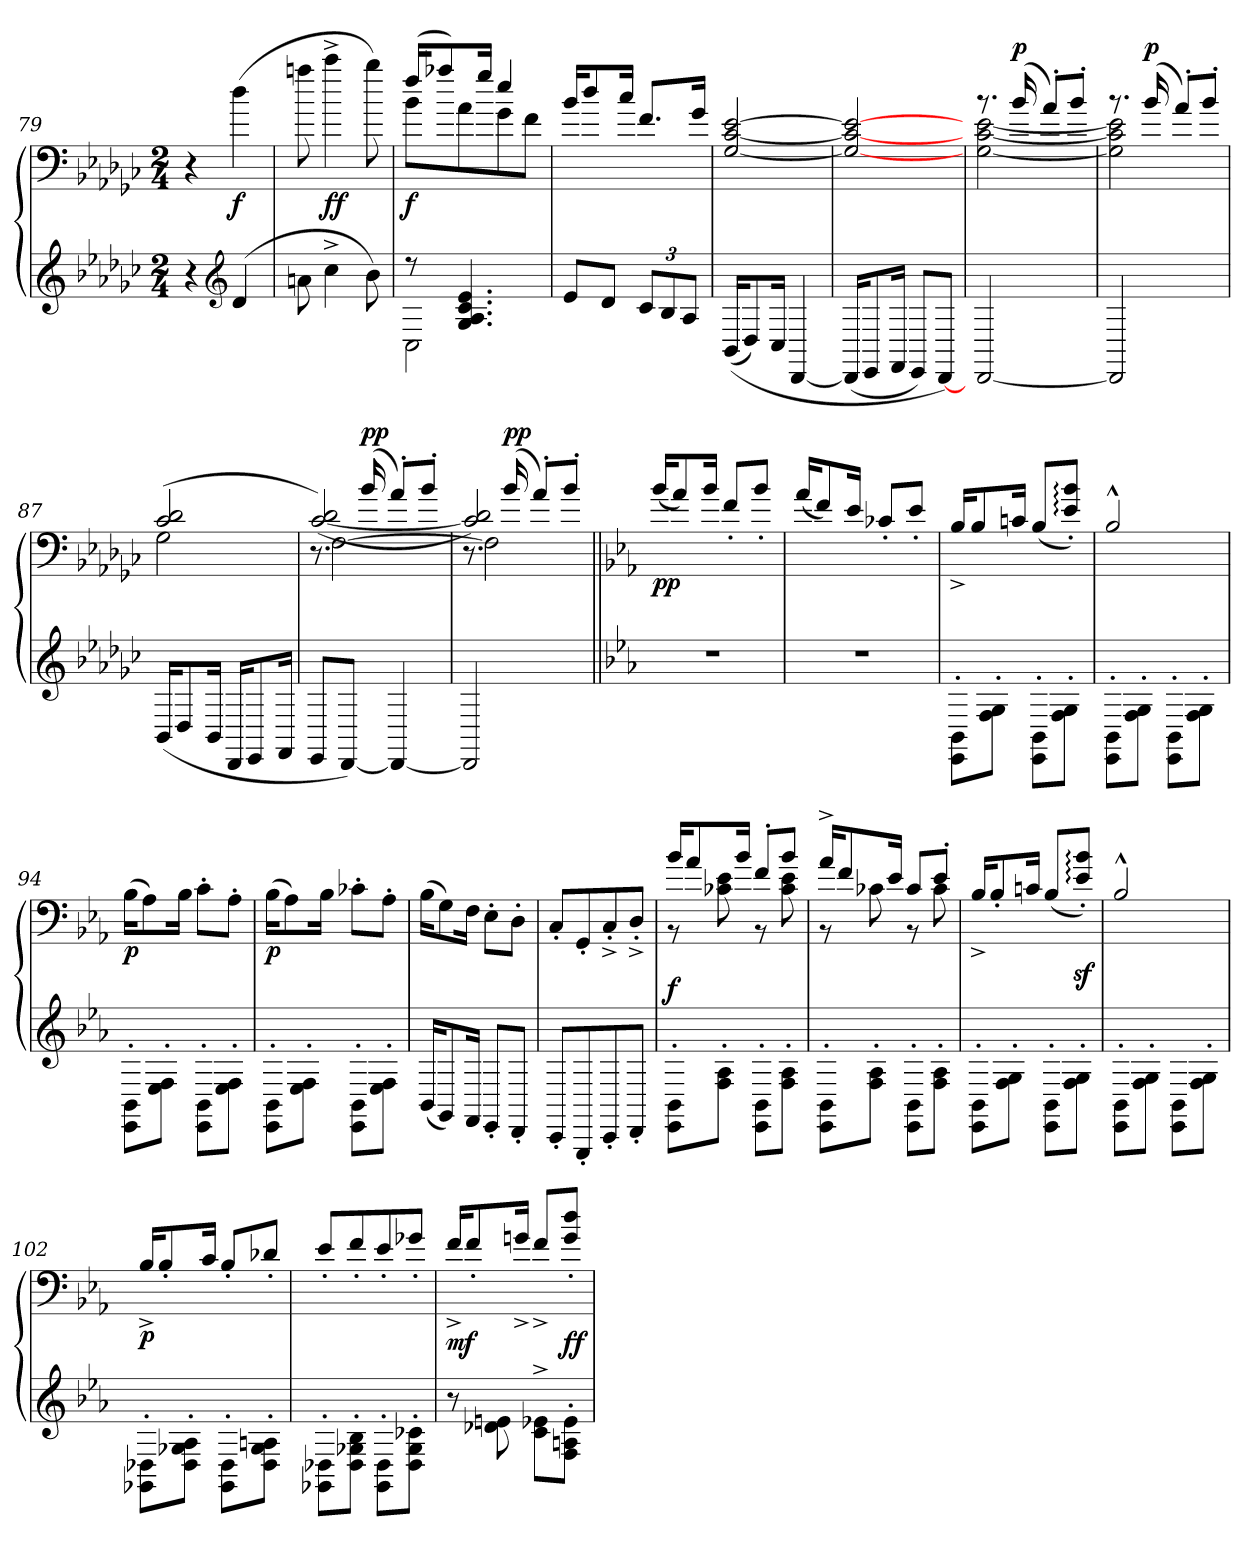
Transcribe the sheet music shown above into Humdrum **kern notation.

**kern	**kern	**dynam
*part1	*part1	*part1
*staff2	*staff1	*staff1/2
*clefG2	*clefF4	*
*k[b-e-a-d-g-c-]	*k[b-e-a-d-g-c-]	*
*G-:	*G-:	*
*M2/4	*M2/4	*
=79	=79	=79
4r	4r	.
*clefG2	*	*
!	!	!LO:DY:b
(>4d-/	(>4dd-\	f
=80	=80	=80
8an\	8aan\	.
!	!	!LO:DY:b
4cc-^\	4ccc-^\	ff
8b-\)	8bb-\)	.
=81	=81	=81
*^	*^	*
!	!	!	!	!LO:DY:b
8r	2C-\	(>16ff/KL	8b-\L	f
.	.	8aa-X/)	.	.
4.G-/ 4.A-/ 4.c-/ 4.e-/	.	.	8a-\	.
.	.	16gg-/Jk	.	.
.	.	4ee-/	8g-\	.
.	.	.	8f\J	.
*v	*v	*	*	*
*	*v	*v	*
=82	=82	=82
8e-/L	16b-/KL	.
.	8dd-/	.
8d-/J	.	.
.	16cc-/Jk	.
12c-/L	8.f/L	.
12B-/	.	.
12A-/J	.	.
.	16g-/Jk	.
=83	=83	=83
(<(<16BB-/KL	[2G-/ [2c-/ [2e-/	.
8D-/)	.	.
16C-/Jk	.	.
[4DD-/	.	.
=84	=84	=84
(<16DD-/KL]	2G-_/ 2c-_/ 2e-_/	.
8EE-/	.	.
16FF/Jk	.	.
8EE-/L)	.	.
[8DD-/J)	.	.
!!LO:LB:g=z
=85	=85	=85
*	*^	*
[2DD-/	8.r	[2G-\ [2c-\ [2e-\	.
!	!	!	!LO:DY:a
.	(>16b-/	.	p
.	8a-'/L)	.	.
.	8b-'/J	.	.
=86	=86	=86	=86
2DD-/]	8.r	2G-]\ 2c-]\ 2e-]\	.
!	!	!	!LO:DY:a
.	(>16b-/	.	p
.	8a-'/L)	.	.
.	8b-'/J	.	.
=87	=87	=87	=87
(<16BB-/KL	2c-/ 2d-/	(<2G-\	.
8D-/	.	.	.
16BB-/Jk	.	.	.
16DD-/KL	.	.	.
8EE-/	.	.	.
16FF/Jk	.	.	.
=88	=88	=88	=88
*	*	*^	*
8EE-/L	8.r	(>[2c-/ 2d-/)	[2F\	.
[8DD-/J)	.	.	.	.
!	!	!	!	!LO:DY:a
.	(>16b-/	.	.	pp
4DD-/_	8a-'/L)	.	.	.
.	8b-'/J	.	.	.
=89	=89	=89	=89	=89
2DD-/]	8.r	2c-]/ 2d-/)	2F\]	.
!	!	!	!	!LO:DY:a
.	(>16b-/	.	.	pp
.	8a-'/L)	.	.	.
.	8b-'/J	.	.	.
*	*v	*v	*v	*
=90||	=90||	=90||
*k[b-e-a-]	*k[b-e-a-]	*
*E-:	*E-:	*
!	!	!LO:DY:b
2r	(<16b-/KL	pp
.	8a-/)	.
.	16b-/Jk	.
.	8f'/L	.
.	8b-'/J	.
=91	=91	=91
2r	(<16a-/KL	.
.	8f/)	.
.	16e-/Jk	.
.	8c-X'/L	.
.	8e-'/J	.
!!LO:PB:g=z
=92	=92	=92
8EE-'\ 8BB-'\L	16B-^/KL	.
.	8B-/	.
8F'\ 8G'\J	.	.
.	16cn/Jk	.
8EE-'\ 8BB-'\L	(<8B-/L	.
8F'\ 8G'\J	8e-:'/ 8b-:'/J)	.
=93	=93	=93
8EE-'\ 8BB-'\L	2B-^^/	.
8F'\ 8G'\J	.	.
8EE-'\ 8BB-'\L	.	.
8F'\ 8G'\J	.	.
=94	=94	=94
!	!	!LO:DY:b
8EE-'\ 8BB-'\L	(>16B-\KL	p
.	8A-\)	.
8E-'\ 8F'\J	.	.
.	16B-\Jk	.
8EE-'\ 8BB-'\L	8c'\L	.
8E-'\ 8F'\J	8A-'\J	.
=95	=95	=95
!	!	!LO:DY:b
8EE-'\ 8BB-'\L	(>16B-\KL	p
.	8A-\)	.
8E-'\ 8F'\J	.	.
.	16B-\Jk	.
8EE-'\ 8BB-'\L	8c-X'\L	.
8E-'\ 8F'\J	8A-'\J	.
=96	=96	=96
(<16BB-/KL	(>16B-\KL	.
8GG/)	8G\)	.
16FF/Jk	16F\Jk	.
8EE-'/L	8E-'\L	.
8DD'/J	8D'\J	.
=97	=97	=97
8CC'/L	8C'/L	.
8GGG'/	8GG'/	.
8CC'/	8C^'/	.
8DD'/J	8D^'/J	.
=98	=98	=98
*	*^	*
!	!	!	!LO:DY:a=2
8EE-'\ 8BB-'\L	16b-/KL	8r	f
.	8a-/	.	.
8F'\ 8A-'\J	.	8c-X\ 8e-\	.
.	16b-/Jk	.	.
8EE-'\ 8BB-'\L	8f'/L	8r	.
8F'\ 8A-'\J	8b-/J	8c-\ 8e-\	.
!!LO:PB:g=z	!!
=99	=99	=99	=99
8EE-'\ 8BB-'\L	16a-^/KL	8r	.
.	8f/	.	.
8F'\ 8A-'\J	.	8c-X\	.
.	16e-/Jk	.	.
8EE-'\ 8BB-'\L	8c-/L	8r	.
8F'\ 8A-'\J	8e-'/J	8c-\	.
*	*v	*v	*
=100	=100	=100
8EE-'\ 8BB-'\L	16B-^/KL	.
.	8B-'/	.
8F'\ 8G'\J	.	.
.	16cn/Jk	.
8EE-'\ 8BB-'\L	(<8B-/L	.
8F'\ 8G'\J	8e-z<:'/ 8b-z<:'/J)	.
=101	=101	=101
8EE-'\ 8BB-'\L	2B-^^/	.
8F'\ 8G'\J	.	.
8EE-\ 8BB-\L	.	.
8F'\ 8G'\J	.	.
!!LO:LB:g=z
=102	=102	=102
!	!	!LO:DY:b
8GG-X'\ 8D-X'\L	16B-^/KL	p
.	8B-'/	.
8D-'\ 8G-X'\ 8A-'\J	.	.
.	16c/Jk	.
8GG-'\ 8D-'\L	8B-'/L	.
8D-'\ 8G-'\ 8An'\J	8d-X'/J	.
=103	=103	=103
8GG-X'\ 8D-X'\L	8e-'/L	.
8D-'\ 8G-X'\ 8B-'\J	8f'/	.
8GG-'\ 8D-'\L	8e-'/	.
8D-'\ 8G-'\ 8c-X'\J	8g-X'/J	.
=104	=104	=104
!	!	!LO:DY:b
8r	16f^/KL	mf
.	8f'/	.
8d-X\ 8en\	.	.
.	16gn^/Jk	.
8c^\ 8e-X^\L	8f^/L	.
!	!	!LO:DY:b
8F'\ 8An'\ 8e-'\J	8g'/ 8dd'/J	ff
=	=	=
*-	*-	*-
